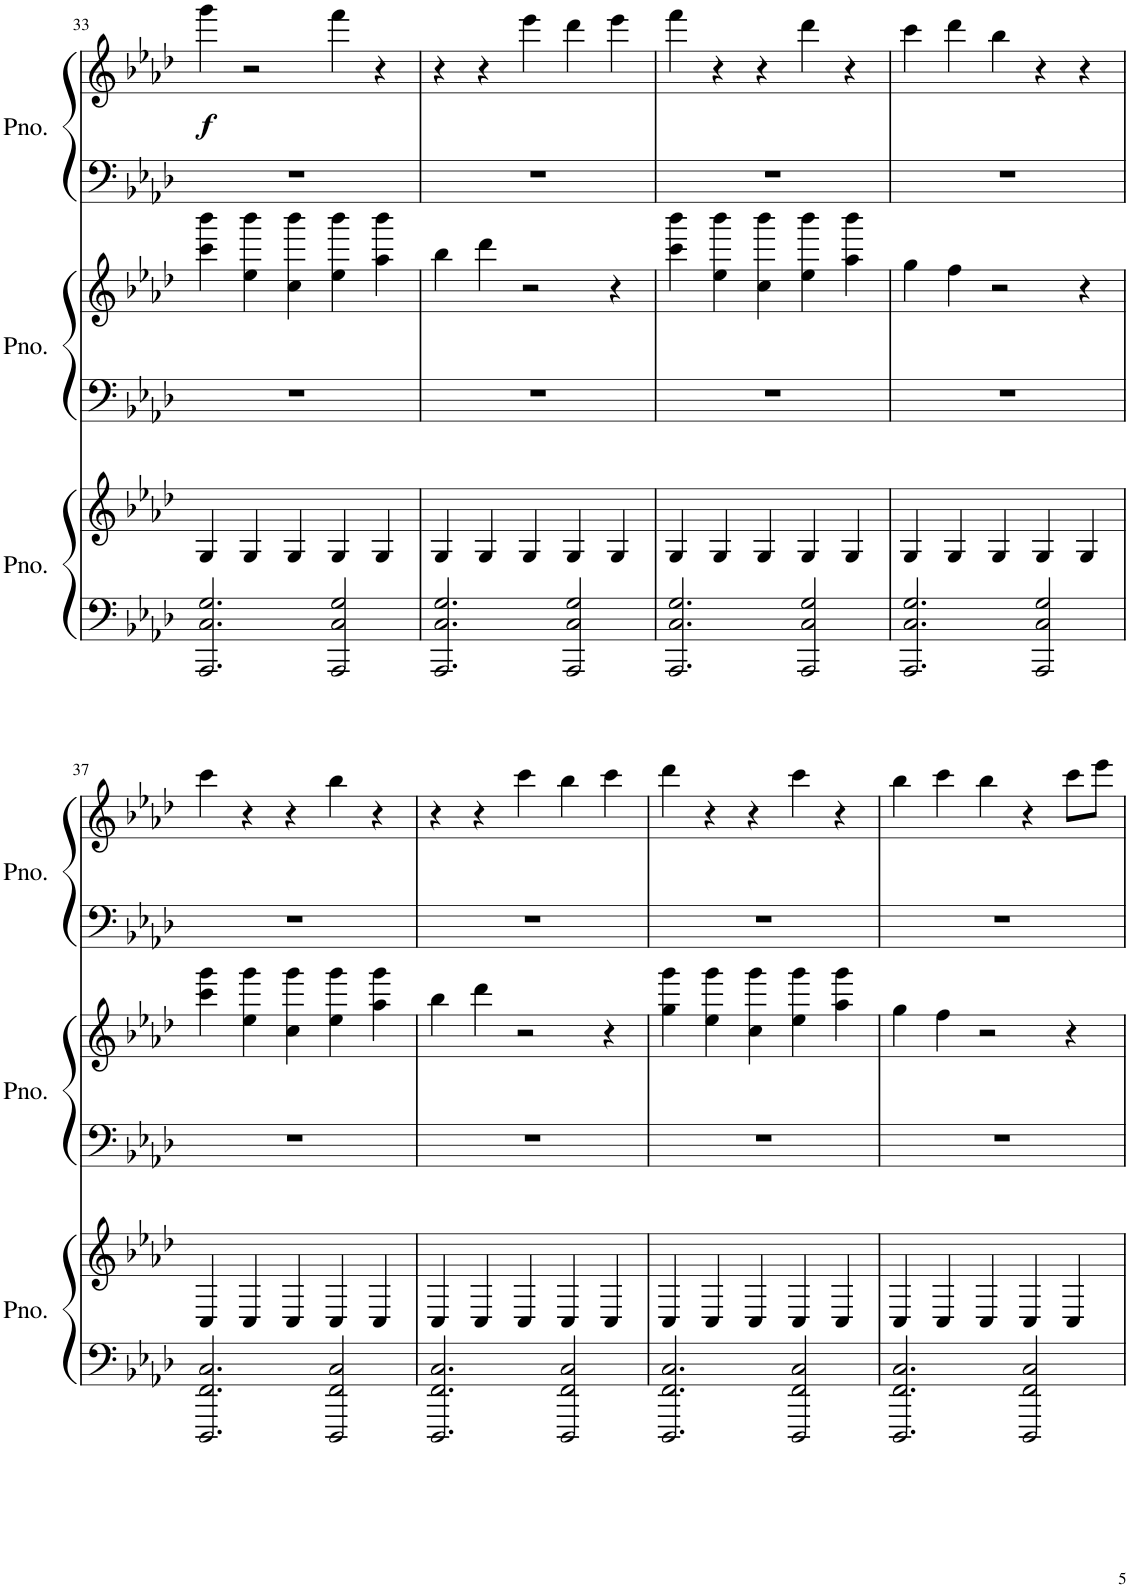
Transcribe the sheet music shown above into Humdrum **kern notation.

**kern	**kern	**kern	**kern	**kern	**kern	**dynam
*part3	*part3	*part2	*part2	*part1	*part1	*part1
*staff6	*staff5	*staff4	*staff3	*staff2	*staff1	*staff1/2
*I"Piano	*	*I"ピアノ	*	*I"ピアノ	*	*
*I'Pno.	*	*	*	*	*	*
!!LO:PB:g=z
*clefF4	*clefG2	*clefF4	*clefG2	*clefF4	*clefG2	*
*k[b-e-a-d-]	*k[b-e-a-d-]	*k[b-e-a-d-]	*k[b-e-a-d-]	*k[b-e-a-d-]	*k[b-e-a-d-]	*
*M5/4	*M5/4	*M5/4	*M5/4	*M5/4	*M5/4	*
=33	=33	=33	=33	=33	=33	=33
!	!	!	!	!	!	!LO:DY:b
2.AAA-/ 2.C/ 2.G/	4G/	4%5r	4ccc\ 4bbb-\	4%5r	4ggg\	f
.	4G/	.	4ee-\ 4bbb-\	.	2r	.
.	4G/	.	4cc\ 4bbb-\	.	.	.
2AAA-/ 2C/ 2G/	4G/	.	4ee-\ 4bbb-\	.	4fff\	.
.	4G/	.	4aa-\ 4bbb-\	.	4r	.
=34	=34	=34	=34	=34	=34	=34
2.AAA-/ 2.C/ 2.G/	4G/	4%5r	4bb-\	4%5r	4r	.
.	4G/	.	4ddd-\	.	4r	.
.	4G/	.	2r	.	4eee-\	.
2AAA-/ 2C/ 2G/	4G/	.	.	.	4ddd-\	.
.	4G/	.	4r	.	4eee-\	.
=35	=35	=35	=35	=35	=35	=35
2.AAA-/ 2.C/ 2.G/	4G/	4%5r	4ccc\ 4bbb-\	4%5r	4fff\	.
.	4G/	.	4ee-\ 4bbb-\	.	4r	.
.	4G/	.	4cc\ 4bbb-\	.	4r	.
2AAA-/ 2C/ 2G/	4G/	.	4ee-\ 4bbb-\	.	4ddd-\	.
.	4G/	.	4aa-\ 4bbb-\	.	4r	.
=36	=36	=36	=36	=36	=36	=36
2.AAA-/ 2.C/ 2.G/	4G/	4%5r	4gg\	4%5r	4ccc\	.
.	4G/	.	4ff\	.	4ddd-\	.
.	4G/	.	2r	.	4bb-\	.
2AAA-/ 2C/ 2G/	4G/	.	.	.	4r	.
.	4G/	.	4r	.	4r	.
!!LO:LB:g=z
=37	=37	=37	=37	=37	=37	=37
2.DDD-/ 2.FF/ 2.C/	4C/	4%5r	4ccc\ 4ggg\	4%5r	4ccc\	.
.	4C/	.	4ee-\ 4ggg\	.	4r	.
.	4C/	.	4cc\ 4ggg\	.	4r	.
2DDD-/ 2FF/ 2C/	4C/	.	4ee-\ 4ggg\	.	4bb-\	.
.	4C/	.	4aa-\ 4ggg\	.	4r	.
=38	=38	=38	=38	=38	=38	=38
2.DDD-/ 2.FF/ 2.C/	4C/	4%5r	4bb-\	4%5r	4r	.
.	4C/	.	4ddd-\	.	4r	.
.	4C/	.	2r	.	4ccc\	.
2DDD-/ 2FF/ 2C/	4C/	.	.	.	4bb-\	.
.	4C/	.	4r	.	4ccc\	.
=39	=39	=39	=39	=39	=39	=39
2.DDD-/ 2.FF/ 2.C/	4C/	4%5r	4gg\ 4ggg\	4%5r	4ddd-\	.
.	4C/	.	4ee-\ 4ggg\	.	4r	.
.	4C/	.	4cc\ 4ggg\	.	4r	.
2DDD-/ 2FF/ 2C/	4C/	.	4ee-\ 4ggg\	.	4ccc\	.
.	4C/	.	4aa-\ 4ggg\	.	4r	.
=40	=40	=40	=40	=40	=40	=40
2.DDD-/ 2.FF/ 2.C/	4C/	4%5r	4gg\	4%5r	4bb-\	.
.	4C/	.	4ff\	.	4ccc\	.
.	4C/	.	2r	.	4bb-\	.
2DDD-/ 2FF/ 2C/	4C/	.	.	.	4r	.
.	4C/	.	4r	.	8ccc\L	.
.	.	.	.	.	8eee-\J	.
=	=	=	=	=	=	=
*-	*-	*-	*-	*-	*-	*-
